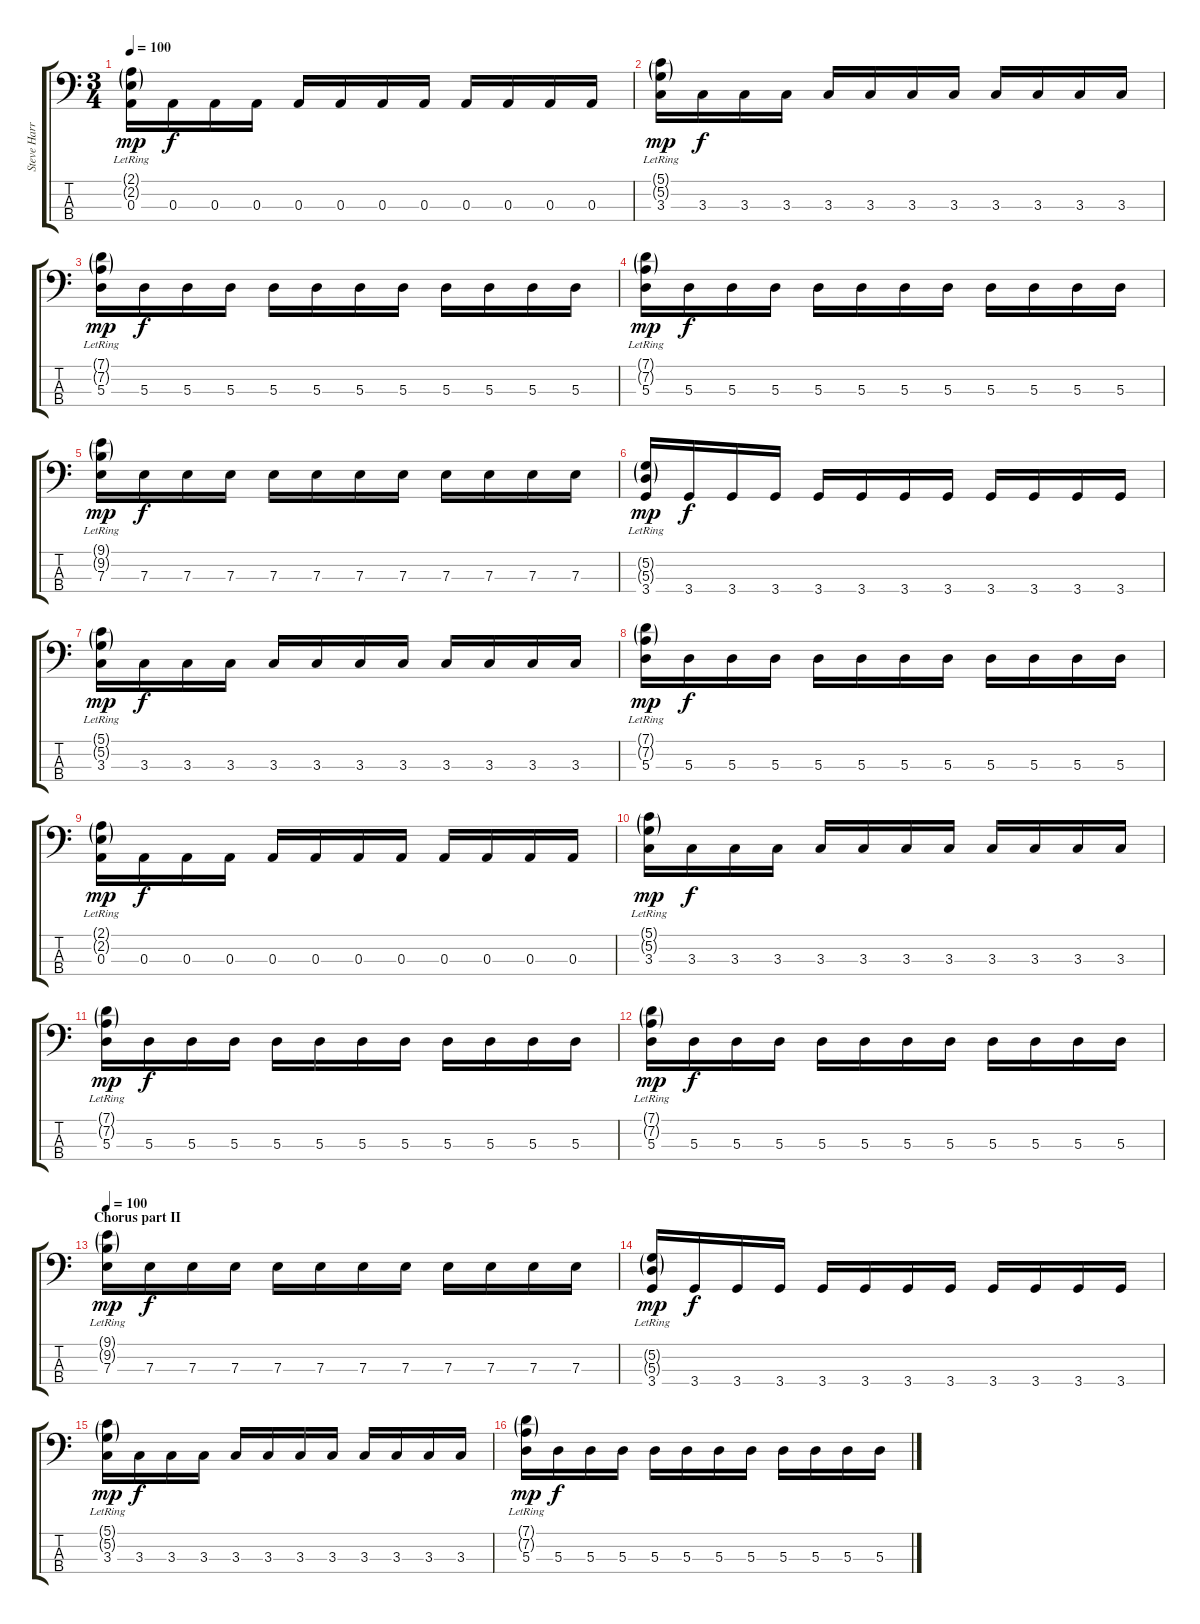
\track ("Steve Harris" "Steve Harr") {instrument slapbass2}
\staff {score tabs}
\tuning (G2 D2 A1 E1) {hide}
\ts (3 4)
\tempo 100
\clef f4
\ks c
(2.1{g lr} 2.2{g lr} 0.3).16{dy mp} 0.3.16{dy f} 0.3.16 0.3.16 0.3.16 0.3.16 0.3.16 0.3.16 0.3.16 0.3.16 0.3.16 0.3.16 |
(5.1{g lr} 5.2{g lr} 3.3).16{dy mp} 3.3.16{dy f} 3.3.16 3.3.16 3.3.16 3.3.16 3.3.16 3.3.16 3.3.16 3.3.16 3.3.16 3.3.16 |
(7.1{g lr} 7.2{g lr} 5.3).16{dy mp} 5.3.16{dy f} 5.3.16 5.3.16 5.3.16 5.3.16 5.3.16 5.3.16 5.3.16 5.3.16 5.3.16 5.3.16 |
(7.1{g lr} 7.2{g lr} 5.3).16{dy mp} 5.3.16{dy f} 5.3.16 5.3.16 5.3.16 5.3.16 5.3.16 5.3.16 5.3.16 5.3.16 5.3.16 5.3.16 |
(9.1{g lr} 9.2{g lr} 7.3).16{dy mp} 7.3.16{dy f} 7.3.16 7.3.16 7.3.16 7.3.16 7.3.16 7.3.16 7.3.16 7.3.16 7.3.16 7.3.16 |
(5.2{g lr} 5.3{g lr} 3.4).16{dy mp} 3.4.16{dy f} 3.4.16 3.4.16 3.4.16 3.4.16 3.4.16 3.4.16 3.4.16 3.4.16 3.4.16 3.4.16 |
(5.1{g lr} 5.2{g lr} 3.3).16{dy mp} 3.3.16{dy f} 3.3.16 3.3.16 3.3.16 3.3.16 3.3.16 3.3.16 3.3.16 3.3.16 3.3.16 3.3.16 |
(7.1{g lr} 7.2{g lr} 5.3).16{dy mp} 5.3.16{dy f} 5.3.16 5.3.16 5.3.16 5.3.16 5.3.16 5.3.16 5.3.16 5.3.16 5.3.16 5.3.16 |
(2.1{g lr} 2.2{g lr} 0.3).16{dy mp} 0.3.16{dy f} 0.3.16 0.3.16 0.3.16 0.3.16 0.3.16 0.3.16 0.3.16 0.3.16 0.3.16 0.3.16 |
(5.1{g lr} 5.2{g lr} 3.3).16{dy mp} 3.3.16{dy f} 3.3.16 3.3.16 3.3.16 3.3.16 3.3.16 3.3.16 3.3.16 3.3.16 3.3.16 3.3.16 |
(7.1{g lr} 7.2{g lr} 5.3).16{dy mp} 5.3.16{dy f} 5.3.16 5.3.16 5.3.16 5.3.16 5.3.16 5.3.16 5.3.16 5.3.16 5.3.16 5.3.16 |
(7.1{g lr} 7.2{g lr} 5.3).16{dy mp} 5.3.16{dy f} 5.3.16 5.3.16 5.3.16 5.3.16 5.3.16 5.3.16 5.3.16 5.3.16 5.3.16 5.3.16 |
\section ("" "Chorus part II")
\tempo 100
(9.1{g lr} 9.2{g lr} 7.3).16{dy mp volume 14} 7.3.16{dy f} 7.3.16 7.3.16 7.3.16 7.3.16 7.3.16 7.3.16 7.3.16 7.3.16 7.3.16 7.3.16 |
(5.2{g lr} 5.3{g lr} 3.4).16{dy mp} 3.4.16{dy f} 3.4.16 3.4.16 3.4.16 3.4.16 3.4.16 3.4.16 3.4.16 3.4.16 3.4.16 3.4.16 |
(5.1{g lr} 5.2{g lr} 3.3).16{dy mp} 3.3.16{dy f} 3.3.16 3.3.16 3.3.16 3.3.16 3.3.16 3.3.16 3.3.16 3.3.16 3.3.16 3.3.16 |
(7.1{g lr} 7.2{g lr} 5.3).16{dy mp} 5.3.16{dy f} 5.3.16 5.3.16 5.3.16 5.3.16 5.3.16 5.3.16 5.3.16 5.3.16 5.3.16 5.3.16
